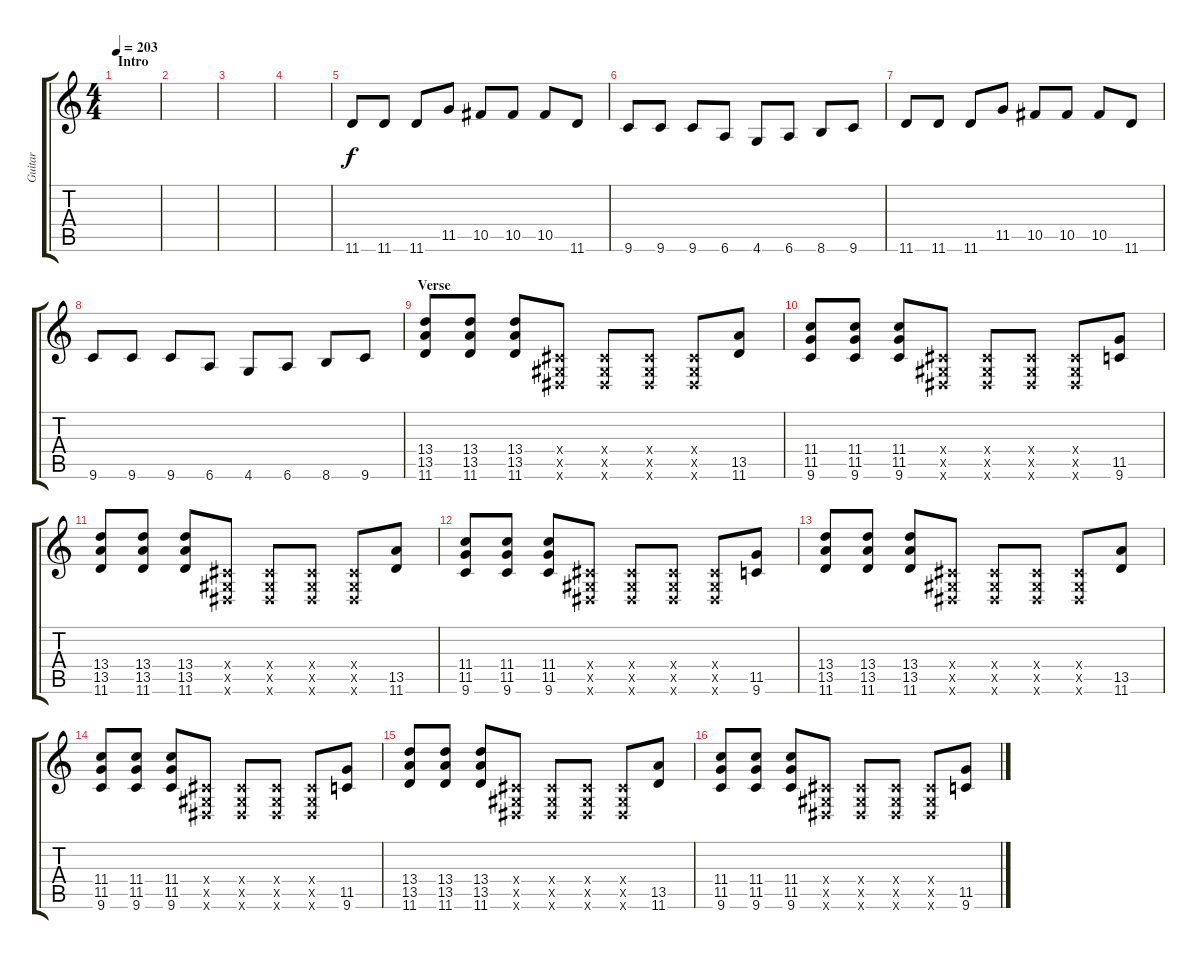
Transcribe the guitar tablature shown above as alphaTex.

\track ("Guitar" "Guitar") {instrument distortionguitar}
\staff {score tabs}
\tuning (Eb4 Bb3 Gb3 Db3 Ab2 Eb2) {hide}
\ts (4 4)
\section ("" "Intro")
\tempo 203
\clef g2
\ks c
|
|
|
|
11.6.8 11.6.8 11.6.8 11.5.8 10.5.8 10.5.8 10.5.8 11.6.8 |
9.6.8 9.6.8 9.6.8 6.6.8 4.6.8 6.6.8 8.6.8 9.6.8 |
11.6.8 11.6.8 11.6.8 11.5.8 10.5.8 10.5.8 10.5.8 11.6.8 |
9.6.8 9.6.8 9.6.8 6.6.8 4.6.8 6.6.8 8.6.8 9.6.8 |
\section ("" "Verse")
(13.4 13.5 11.6).8 (13.4 13.5 11.6).8 (13.4 13.5 11.6).8 (0.4{x} 0.5{x} 0.6{x}).8 (0.4{x} 0.5{x} 0.6{x}).8 (0.4{x} 0.5{x} 0.6{x}).8 (0.4{x} 0.5{x} 0.6{x}).8 (13.5 11.6).8 |
(11.4 11.5 9.6).8 (11.4 11.5 9.6).8 (11.4 11.5 9.6).8 (0.4{x} 0.5{x} 0.6{x}).8 (0.4{x} 0.5{x} 0.6{x}).8 (0.4{x} 0.5{x} 0.6{x}).8 (0.4{x} 0.5{x} 0.6{x}).8 (11.5 9.6).8 |
(13.4 13.5 11.6).8 (13.4 13.5 11.6).8 (13.4 13.5 11.6).8 (0.4{x} 0.5{x} 0.6{x}).8 (0.4{x} 0.5{x} 0.6{x}).8 (0.4{x} 0.5{x} 0.6{x}).8 (0.4{x} 0.5{x} 0.6{x}).8 (13.5 11.6).8 |
(11.4 11.5 9.6).8 (11.4 11.5 9.6).8 (11.4 11.5 9.6).8 (0.4{x} 0.5{x} 0.6{x}).8 (0.4{x} 0.5{x} 0.6{x}).8 (0.4{x} 0.5{x} 0.6{x}).8 (0.4{x} 0.5{x} 0.6{x}).8 (11.5 9.6).8 |
(13.4 13.5 11.6).8 (13.4 13.5 11.6).8 (13.4 13.5 11.6).8 (0.4{x} 0.5{x} 0.6{x}).8 (0.4{x} 0.5{x} 0.6{x}).8 (0.4{x} 0.5{x} 0.6{x}).8 (0.4{x} 0.5{x} 0.6{x}).8 (13.5 11.6).8 |
(11.4 11.5 9.6).8 (11.4 11.5 9.6).8 (11.4 11.5 9.6).8 (0.4{x} 0.5{x} 0.6{x}).8 (0.4{x} 0.5{x} 0.6{x}).8 (0.4{x} 0.5{x} 0.6{x}).8 (0.4{x} 0.5{x} 0.6{x}).8 (11.5 9.6).8 |
(13.4 13.5 11.6).8 (13.4 13.5 11.6).8 (13.4 13.5 11.6).8 (0.4{x} 0.5{x} 0.6{x}).8 (0.4{x} 0.5{x} 0.6{x}).8 (0.4{x} 0.5{x} 0.6{x}).8 (0.4{x} 0.5{x} 0.6{x}).8 (13.5 11.6).8 |
(11.4 11.5 9.6).8 (11.4 11.5 9.6).8 (11.4 11.5 9.6).8 (0.4{x} 0.5{x} 0.6{x}).8 (0.4{x} 0.5{x} 0.6{x}).8 (0.4{x} 0.5{x} 0.6{x}).8 (0.4{x} 0.5{x} 0.6{x}).8 (11.5 9.6).8
